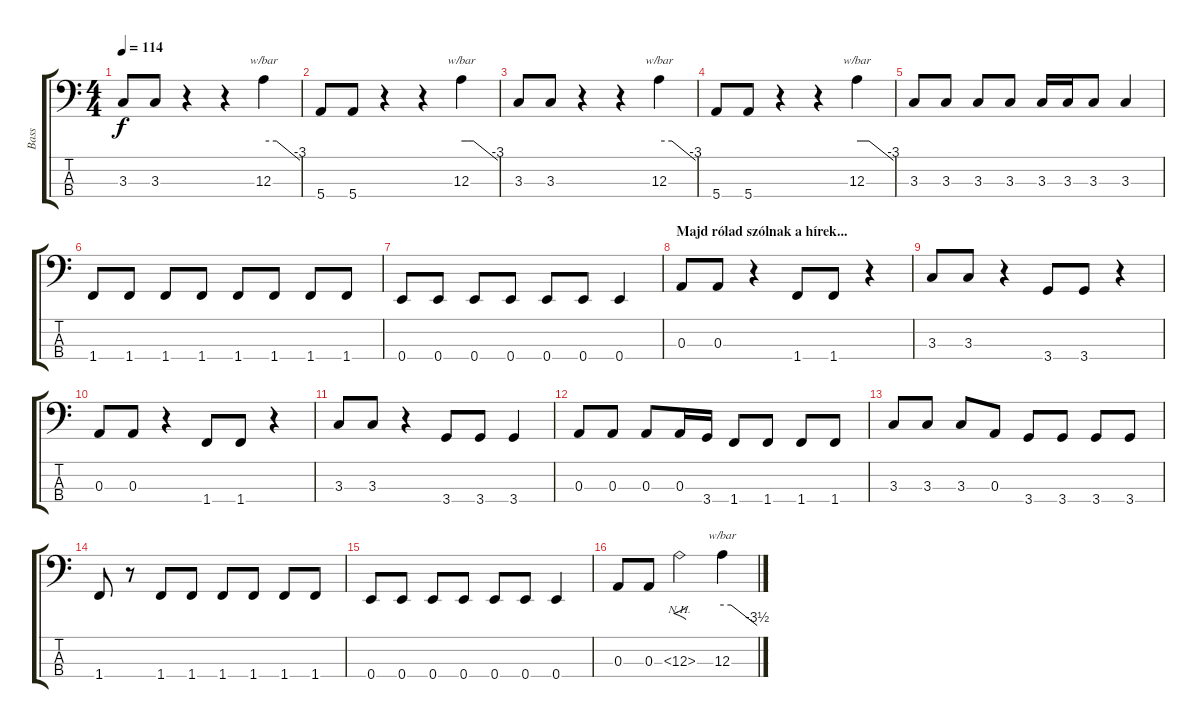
\track ("Bass" "Bass") {instrument electricbasspick}
\staff {score tabs}
\tuning (G2 D2 A1 E1) {hide}
\ts (4 4)
\tempo 114
\clef f4
\ks c
3.3.8{dy f} 3.3.8 r.4 r.4 12.3.4{tbe (custom default 0 0 21 0 60 -12)} |
5.4.8 5.4.8 r.4 r.4 12.3.4{tbe (custom default 0 0 10 0 20 0 60 -12)} |
3.3.8 3.3.8 r.4 r.4 12.3.4{tbe (custom default 0 0 21 0 60 -12)} |
5.4.8 5.4.8 r.4 r.4 12.3.4{tbe (custom default 0 0 10 0 20 0 60 -12)} |
3.3.8 3.3.8 3.3.8 3.3.8 3.3.16 3.3.16 3.3.8 3.3.4 |
1.4.8 1.4.8 1.4.8 1.4.8 1.4.8 1.4.8 1.4.8 1.4.8 |
0.4.8 0.4.8 0.4.8 0.4.8 0.4.8 0.4.8 0.4.4 |
\section ("" "Majd rólad szólnak a hírek...")
0.3.8 0.3.8 r.4 1.4.8 1.4.8 r.4 |
3.3.8 3.3.8 r.4 3.4.8 3.4.8 r.4 |
0.3.8 0.3.8 r.4 1.4.8 1.4.8 r.4 |
3.3.8 3.3.8 r.4 3.4.8 3.4.8 3.4.4 |
0.3.8 0.3.8 0.3.8 0.3.16 3.4.16 1.4.8 1.4.8 1.4.8 1.4.8 |
3.3.8 3.3.8 3.3.8 0.3.8 3.4.8 3.4.8 3.4.8 3.4.8 |
1.4.8 r.8 1.4.8 1.4.8 1.4.8 1.4.8 1.4.8 1.4.8 |
0.4.8 0.4.8 0.4.8 0.4.8 0.4.8 0.4.8 0.4.4 |
0.3.8 0.3.8 12.3{nh}.2{f} 12.3.4{tbe (custom default 0 0 15 0 60 -14)}
